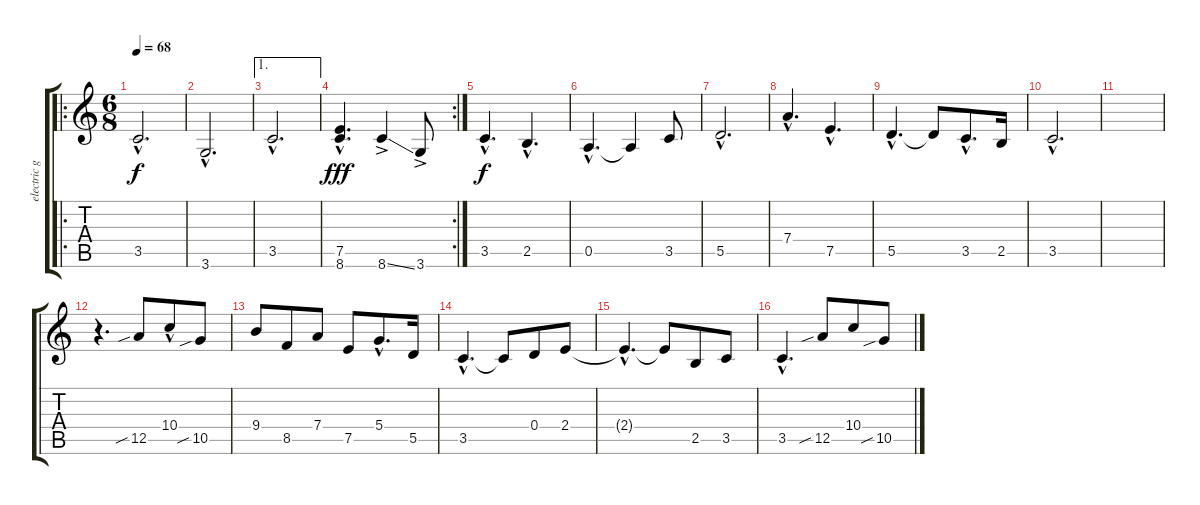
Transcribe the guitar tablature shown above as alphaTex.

\track ("electric guitar" "electric g") {instrument electricguitarclean}
\staff {score tabs}
\tuning (E4 B3 G3 D3 A2 E2) {hide}
\ro
\ts (6 8)
\tempo 68
\clef g2
\ks c
3.5{hac}.2{d dy f} |
3.6{hac}.2{d} |
\ae 1
3.5{hac}.2{d} |
\rc 2
(7.5{hac} 8.6{hac}).4{d dy fff} 8.6{ss ac}.4 3.6{ac}.8 |
3.5{hac}.4{d dy f} 2.5{hac}.4{d} |
0.5{hac}.4{d} 0.5{t}.4 3.5.8 |
5.5{hac}.2{d} |
7.4{hac}.4{d} 7.5{hac}.4{d} |
5.5{hac}.4{d} 5.5{t}.8 3.5{hac}.8{d} 2.5.16 |
3.5{hac}.2{d} |
|
r.4{d} 12.5{sib}.8 10.4{hac}.8 10.5{sib}.8 |
9.4.8 8.5.8 7.4.8 7.5.8 5.4{hac}.8{d} 5.5.16 |
3.5{hac}.4{d} 3.5{t}.8 0.4.8 2.4.8 |
2.4{hac t}.4{d} 2.4{t}.8 2.5.8 3.5.8 |
3.5{hac}.4{d} 12.5{sib}.8 10.4.8 10.5{sib}.8
